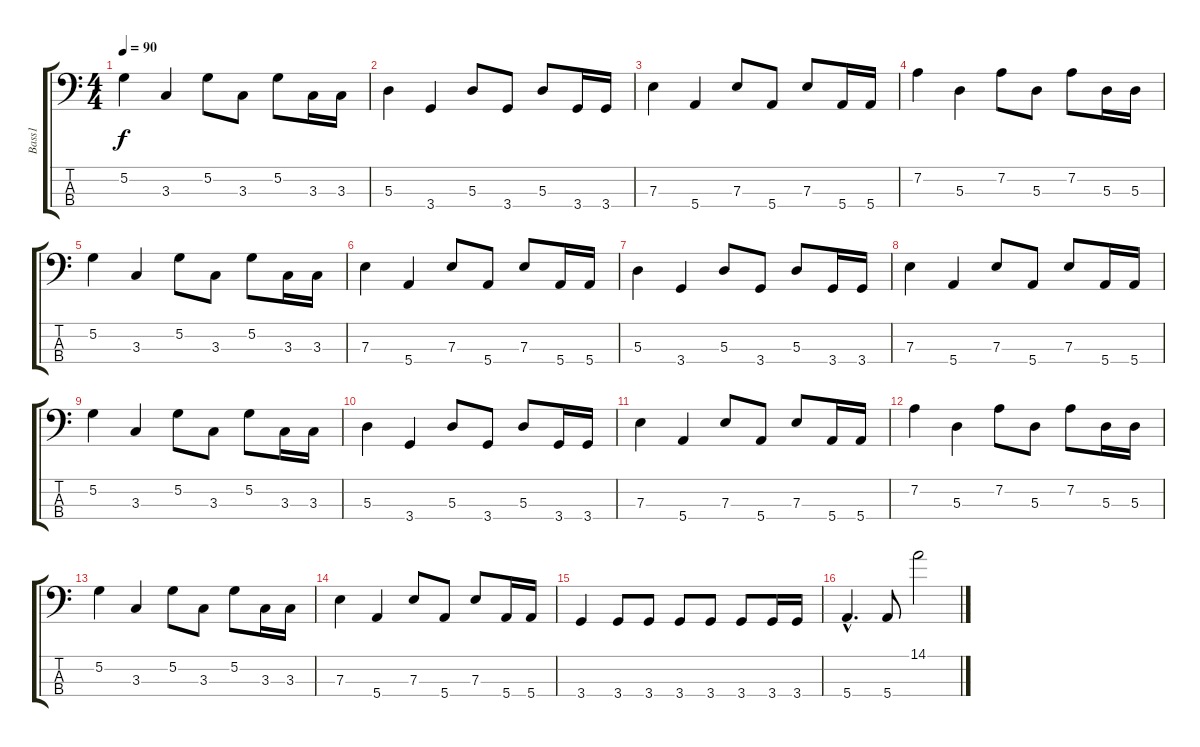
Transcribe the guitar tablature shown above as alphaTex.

\track ("Bass1" "Bass1") {instrument electricbassfinger}
\staff {score tabs}
\tuning (G2 D2 A1 E1) {hide}
\ts (4 4)
\tempo 90
\clef f4
\ks c
5.2.4{dy f} 3.3.4 5.2.8 3.3.8 5.2.8 3.3.16 3.3.16 |
5.3.4 3.4.4 5.3.8 3.4.8 5.3.8 3.4.16 3.4.16 |
7.3.4 5.4.4 7.3.8 5.4.8 7.3.8 5.4.16 5.4.16 |
7.2.4 5.3.4 7.2.8 5.3.8 7.2.8 5.3.16 5.3.16 |
5.2.4 3.3.4 5.2.8 3.3.8 5.2.8 3.3.16 3.3.16 |
7.3.4 5.4.4 7.3.8 5.4.8 7.3.8 5.4.16 5.4.16 |
5.3.4 3.4.4 5.3.8 3.4.8 5.3.8 3.4.16 3.4.16 |
7.3.4 5.4.4 7.3.8 5.4.8 7.3.8 5.4.16 5.4.16 |
5.2.4 3.3.4 5.2.8 3.3.8 5.2.8 3.3.16 3.3.16 |
5.3.4 3.4.4 5.3.8 3.4.8 5.3.8 3.4.16 3.4.16 |
7.3.4 5.4.4 7.3.8 5.4.8 7.3.8 5.4.16 5.4.16 |
7.2.4 5.3.4 7.2.8 5.3.8 7.2.8 5.3.16 5.3.16 |
5.2.4 3.3.4 5.2.8 3.3.8 5.2.8 3.3.16 3.3.16 |
7.3.4 5.4.4 7.3.8 5.4.8 7.3.8 5.4.16 5.4.16 |
3.4.4 3.4.8 3.4.8 3.4.8 3.4.8 3.4.8 3.4.16 3.4.16 |
5.4{hac}.4{d volume 3} 5.4.8 14.1.2
